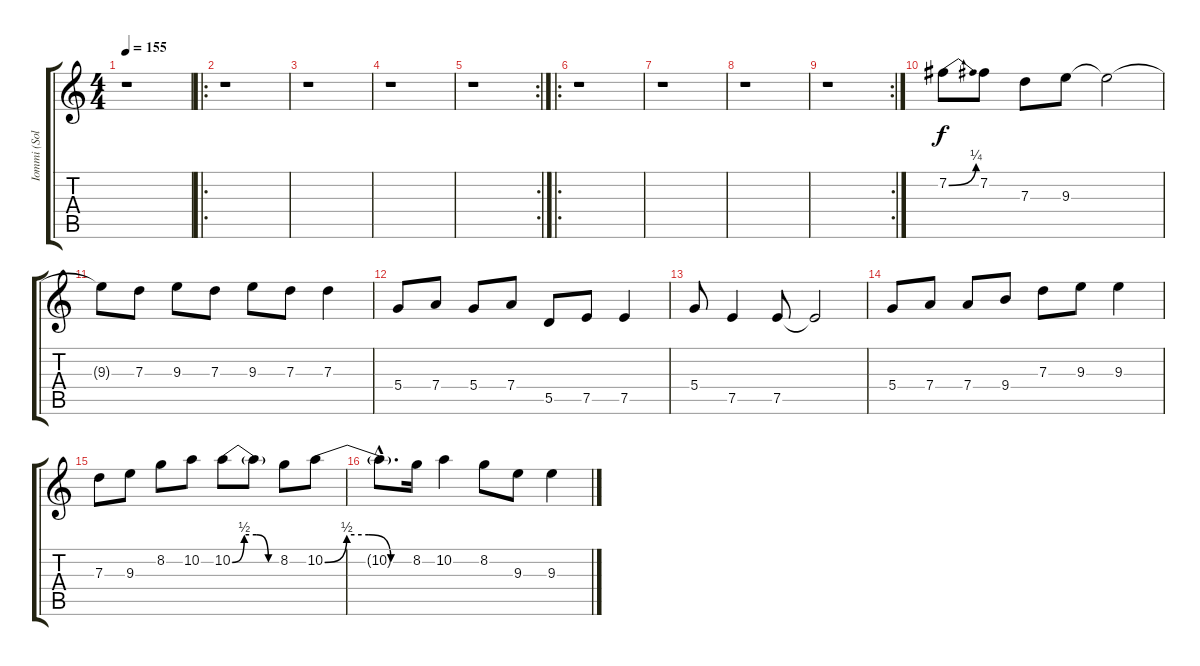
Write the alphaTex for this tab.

\track ("Iommi (Solo)" "Iommi (Sol") {instrument overdrivenguitar}
\staff {score tabs}
\tuning (E4 B3 G3 D3 A2 E2) {hide}
\ts (4 4)
\tempo 155
\clef g2
\ks c
r.1{dy f} |
\ro
r.1 |
r.1 |
r.1 |
\rc 2
r.1 |
\ro
r.1 |
r.1 |
r.1 |
\rc 2
r.1 |
7.2{be (bend 0 0 60 1)}.8 7.2.8 7.3.8 9.3.8 9.3{t}.2 |
9.3{t}.8 7.3.8 9.3.8 7.3.8 9.3.8 7.3.8 7.3.4 |
5.4.8 7.4.8 5.4.8 7.4.8 5.5.8 7.5.8 7.5.4 |
5.4.8 7.5.4 7.5.8 7.5{t}.2 |
5.4.8 7.4.8 7.4.8 9.4.8 7.3.8 9.3.8 9.3.4 |
7.3.8 9.3.8 8.2.8 10.2.8 10.2{be (custom 0 0 15 2 30 2 45 0 60 0)}.8 10.2{t}.8 8.2.8 10.2{be (custom 0 0 15 2 30 2 45 0 60 0)}.8 |
10.2{hac t}.8{d} 8.2.16 10.2.4 8.2.8 9.3.8 9.3.4
